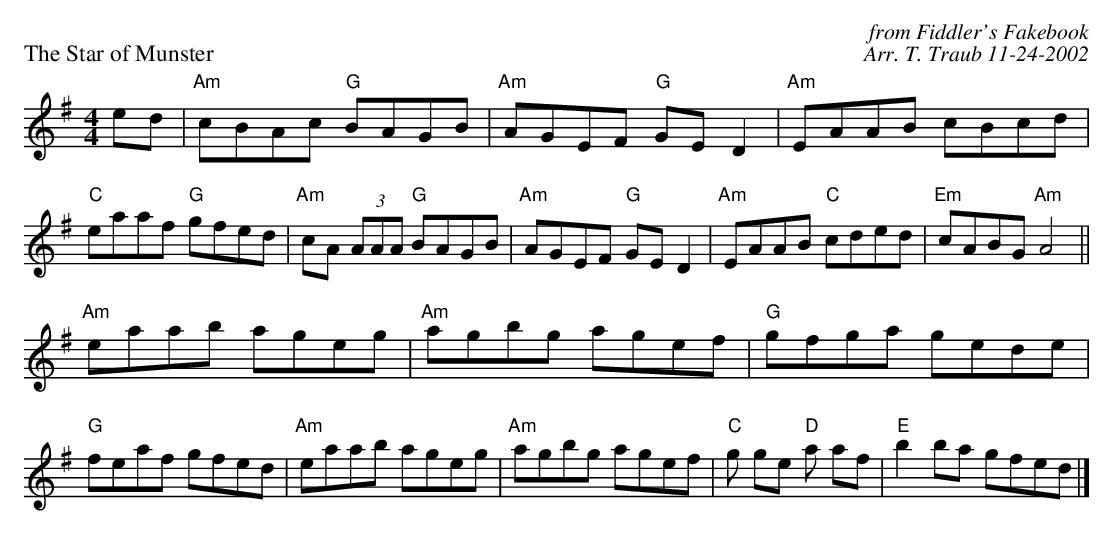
X:1
P: The Star of Munster
C: from Fiddler's Fakebook
C: Arr. T. Traub 11-24-2002
K: G
M: 4/4
L: 1/8
ed|"Am"cBAc "G"BAGB|"Am"AGEF "G"GE D2|"Am"EAAB cBcd|"C"eaaf "G"gfed|\
  "Am"cA (3AAA "G"BAGB|"Am"AGEF "G"GE D2|"Am"EAAB "C"cded|"Em"cABG "Am"A4 ||
"Am"eaab ageg|"Am"agbg agef|"G"gfga gede|"G"feaf gfed|\
  "Am"eaab ageg|"Am"agbg agef|"C"g ge "D"a af|"E"b2 ba gfed |]
